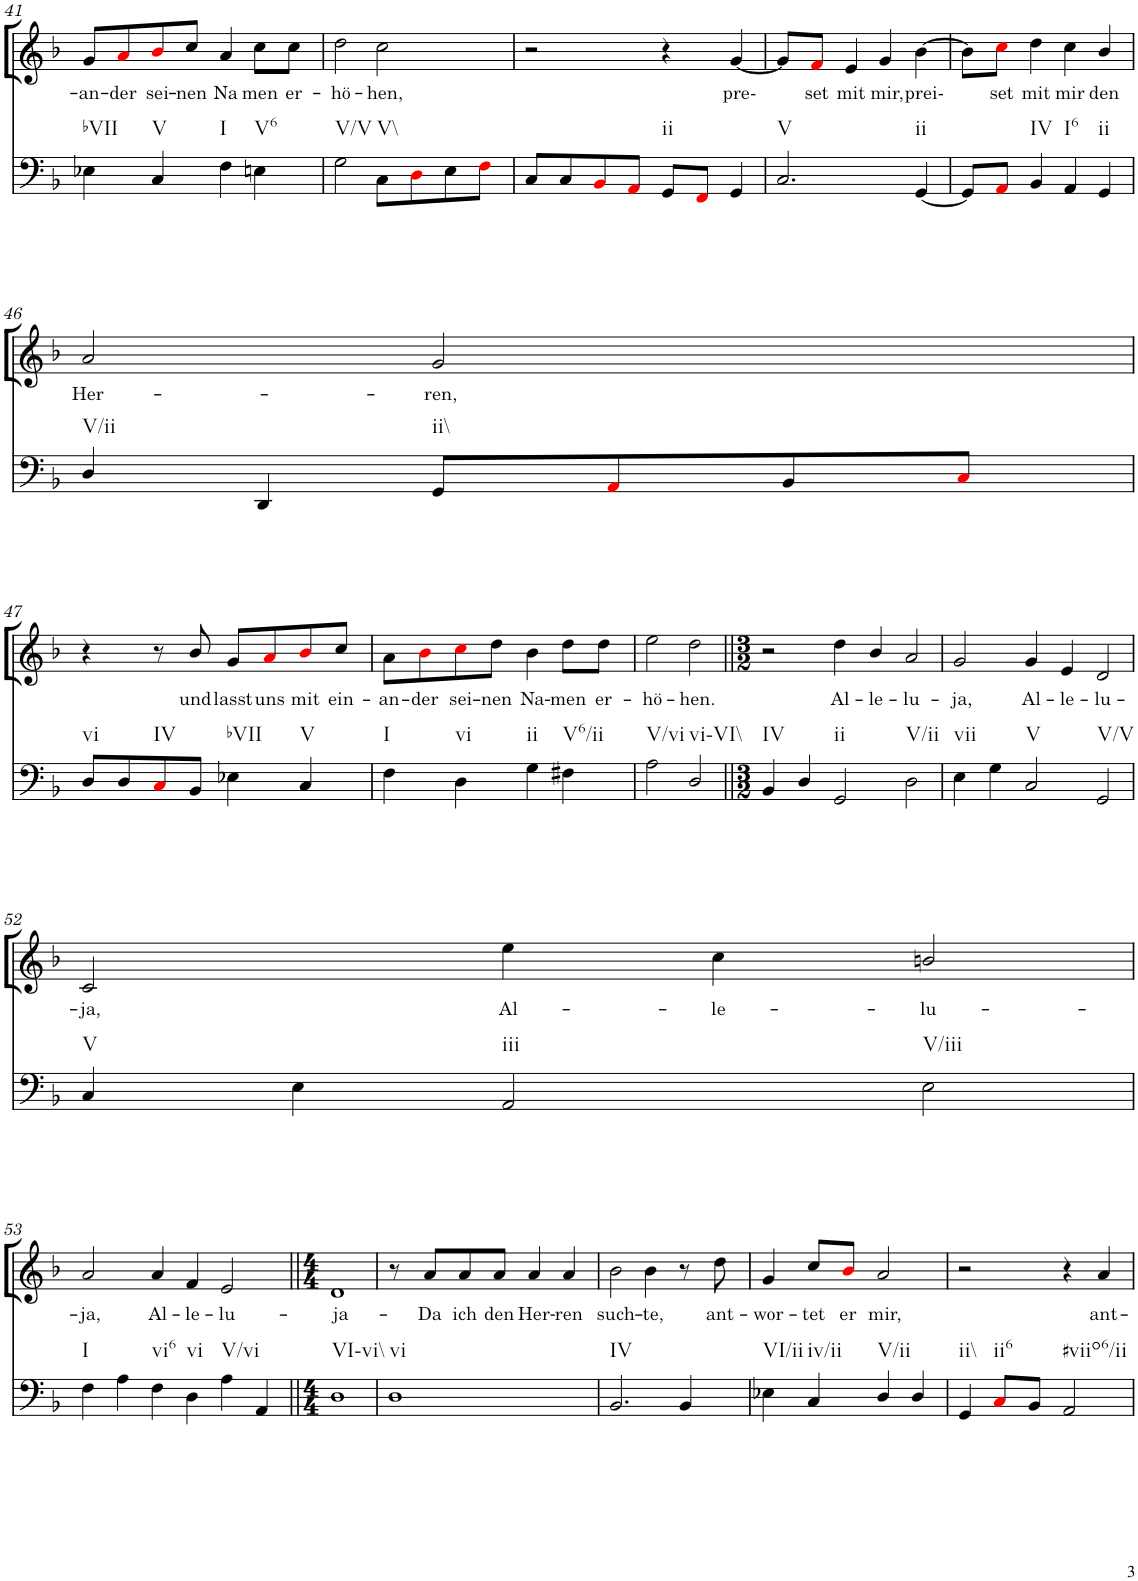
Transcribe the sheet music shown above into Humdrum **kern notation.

**kern	**kern	**text
*part2	*part1	*part1
*staff2	*staff1	*staff1
*I"Continuo	*I"Soprano	*
!!LO:PB:g=z
*clefF4	*clefG2	*
*k[b-]	*k[b-]	*
*M4/4	*M4/4	*
=41	=41	=41
!LO:TX:b:t=bVII	!	!
!	!	!LO:LY:b
4E-X\	8g/L	an-
!	!	!LO:LY:b
.	8ai/	der
!LO:TX:b:t=V	!	!
!	!	!LO:LY:b
4C/	8b-i/	sei-
!	!	!LO:LY:b
.	8cc/J	nen
!LO:TX:b:t=I	!	!
!	!	!LO:LY:b
4F\	4a/	Na-
!LO:TX:b:t=V6	!	!
!	!	!LO:LY:b
4En\	8cc\L	men
!	!	!LO:LY:b
.	8cc\J	er-
=42	=42	=42
!LO:TX:b:t=V/V	!	!
!	!	!LO:LY:b
2G\	2dd\	hö-
!LO:TX:b:t=V\\	!	!
!	!	!LO:LY:b
8C\L	2cc\	hen,
8Di\	.	.
8E\	.	.
8Fi\J	.	.
=43	=43	=43
8C/L	2r	.
8C/	.	.
8BB-i/	.	.
8AAi/J	.	.
!LO:TX:b:t=ii	!	!
8GG/L	4r	.
8FFi/J	.	.
!	!	!LO:LY:b
4GG/	[4g/	pre-
=44	=44	=44
!LO:TX:b:t=V	!	!
2.C/	8g/L]	.
!	!	!LO:LY:b
.	8fi/J	set
!	!	!LO:LY:b
.	4e/	mit
!	!	!LO:LY:b
.	4g/	mir,
!LO:TX:b:t=ii	!	!
!	!	!LO:LY:b
[4GG/	[4b-\	prei-
=45	=45	=45
8GG/L]	8b-\L]	.
!	!	!LO:LY:b
8AAi/J	8cci\J	set
!LO:TX:b:t=IV	!	!
!	!	!LO:LY:b
4BB-/	4dd\	mit
!LO:TX:b:t=I6	!	!
!	!	!LO:LY:b
4AA/	4cc\	mir
!LO:TX:b:t=ii	!	!
!	!	!LO:LY:b
4GG/	4b-/	den
!!LO:LB:g=z
=46	=46	=46
!LO:TX:b:t=V/ii	!	!
!	!	!LO:LY:b
4D/	2a/	Her-
4DD/	.	.
!LO:TX:b:t=ii\\	!	!
!	!	!LO:LY:b
8GG/L	2g/	ren,
8AAi/	.	.
8BB-/	.	.
8Ci/J	.	.
!!LO:LB:g=z
=47	=47	=47
!LO:TX:b:t=vi	!	!
8D/L	4r	.
8D/	.	.
!LO:TX:b:t=IV	!	!
8Ci/	8r	.
!	!	!LO:LY:b
8BB-/J	8b-/	und
!LO:TX:b:t=bVII	!	!
!	!	!LO:LY:b
4E-X\	8g/L	lasst
!	!	!LO:LY:b
.	8ai/	uns
!LO:TX:b:t=V	!	!
!	!	!LO:LY:b
4C/	8b-i/	mit
!	!	!LO:LY:b
.	8cc/J	ein-
=48	=48	=48
!LO:TX:b:t=I	!	!
!	!	!LO:LY:b
4F\	8a\L	an-
!	!	!LO:LY:b
.	8b-i\	der
!LO:TX:b:t=vi	!	!
!	!	!LO:LY:b
4D\	8cci\	sei-
!	!	!LO:LY:b
.	8dd\J	nen
!LO:TX:b:t=ii	!	!
!	!	!LO:LY:b
4G\	4b-\	Na-
!LO:TX:b:t=V6/ii	!	!
!	!	!LO:LY:b
4F#X\	8dd\L	men
!	!	!LO:LY:b
.	8dd\J	er-
=49	=49	=49
!LO:TX:b:t=V/vi	!	!
!	!	!LO:LY:b
2A\	2ee\	hö-
!LO:TX:b:t=vi\\-VI\\	!	!
!	!	!LO:LY:b
2D/	2dd\	hen.
=50||	=50||	=50||
*M3/2	*M3/2	*
!LO:TX:b:t=IV	!	!
4BB-/	2r	.
4D/	.	.
!LO:TX:b:t=ii	!	!
!	!	!LO:LY:b
2GG/	4dd\	Al-
!	!	!LO:LY:b
.	4b-/	le-
!LO:TX:b:t=V/ii	!	!
!	!	!LO:LY:b
2D\	2a/	lu-
=51	=51	=51
!LO:TX:b:t=vii	!	!
!	!	!LO:LY:b
4E\	2g/	ja,
4G\	.	.
!LO:TX:b:t=V	!	!
!	!	!LO:LY:b
2C/	4g/	Al-
!	!	!LO:LY:b
.	4e/	le-
!LO:TX:b:t=V/V	!	!
!	!	!LO:LY:b
2GG/	2d/	lu-
!!LO:LB:g=z
=52	=52	=52
!LO:TX:b:t=V	!	!
!	!	!LO:LY:b
4C/	2c/	ja,
4E\	.	.
!LO:TX:b:t=iii	!	!
!	!	!LO:LY:b
2AA/	4ee\	Al-
!	!	!LO:LY:b
.	4cc\	le-
!LO:TX:b:t=V/iii	!	!
!	!	!LO:LY:b
2E\	2bn/	lu-
!!LO:LB:g=z
=53	=53	=53
!LO:TX:b:t=I	!	!
!	!	!LO:LY:b
4F\	2a/	ja,
4A\	.	.
!LO:TX:b:t=vi6	!	!
!	!	!LO:LY:b
4F\	4a/	Al-
!LO:TX:b:t=vi	!	!
!	!	!LO:LY:b
4D\	4f/	le-
!LO:TX:b:t=V/vi	!	!
!	!	!LO:LY:b
4A\	2e/	lu-
4AA/	.	.
=54||	=54||	=54||
*M4/4	*M4/4	*
!LO:TX:b:t=VI\\-vi\\	!	!
!	!	!LO:LY:b
1D	1d	ja-
=55	=55	=55
!LO:TX:b:t=vi	!	!
1D	8r	.
!	!	!LO:LY:b
.	8a/L	Da
!	!	!LO:LY:b
.	8a/	ich
!	!	!LO:LY:b
.	8a/J	den
!	!	!LO:LY:b
.	4a/	Her-
!	!	!LO:LY:b
.	4a/	ren
=56	=56	=56
!LO:TX:b:t=IV	!	!
!	!	!LO:LY:b
2.BB-/	2b-\	such-
!	!	!LO:LY:b
.	4b-\	te,
4BB-/	8r	.
!	!	!LO:LY:b
.	8dd\	ant-
=57	=57	=57
!LO:TX:b:t=VI/ii	!	!
!	!	!LO:LY:b
4E-X\	4g/	wor-
!LO:TX:b:t=iv/ii	!	!
!	!	!LO:LY:b
4C/	8cc/L	tet
!	!	!LO:LY:b
.	8b-i/J	er
!LO:TX:b:t=V/ii	!	!
!	!	!LO:LY:b
4D/	2a/	mir,
4D/	.	.
=58	=58	=58
!LO:TX:b:t=ii\\	!	!
4GG/	2r	.
!LO:TX:b:t=ii6	!	!
8Ci/L	.	.
8BB-/J	.	.
!LO:TX:b:t=#viio6/ii	!	!
2AA/	4r	.
!	!	!LO:LY:b
.	4a/	ant-
=	=	=
*-	*-	*-
